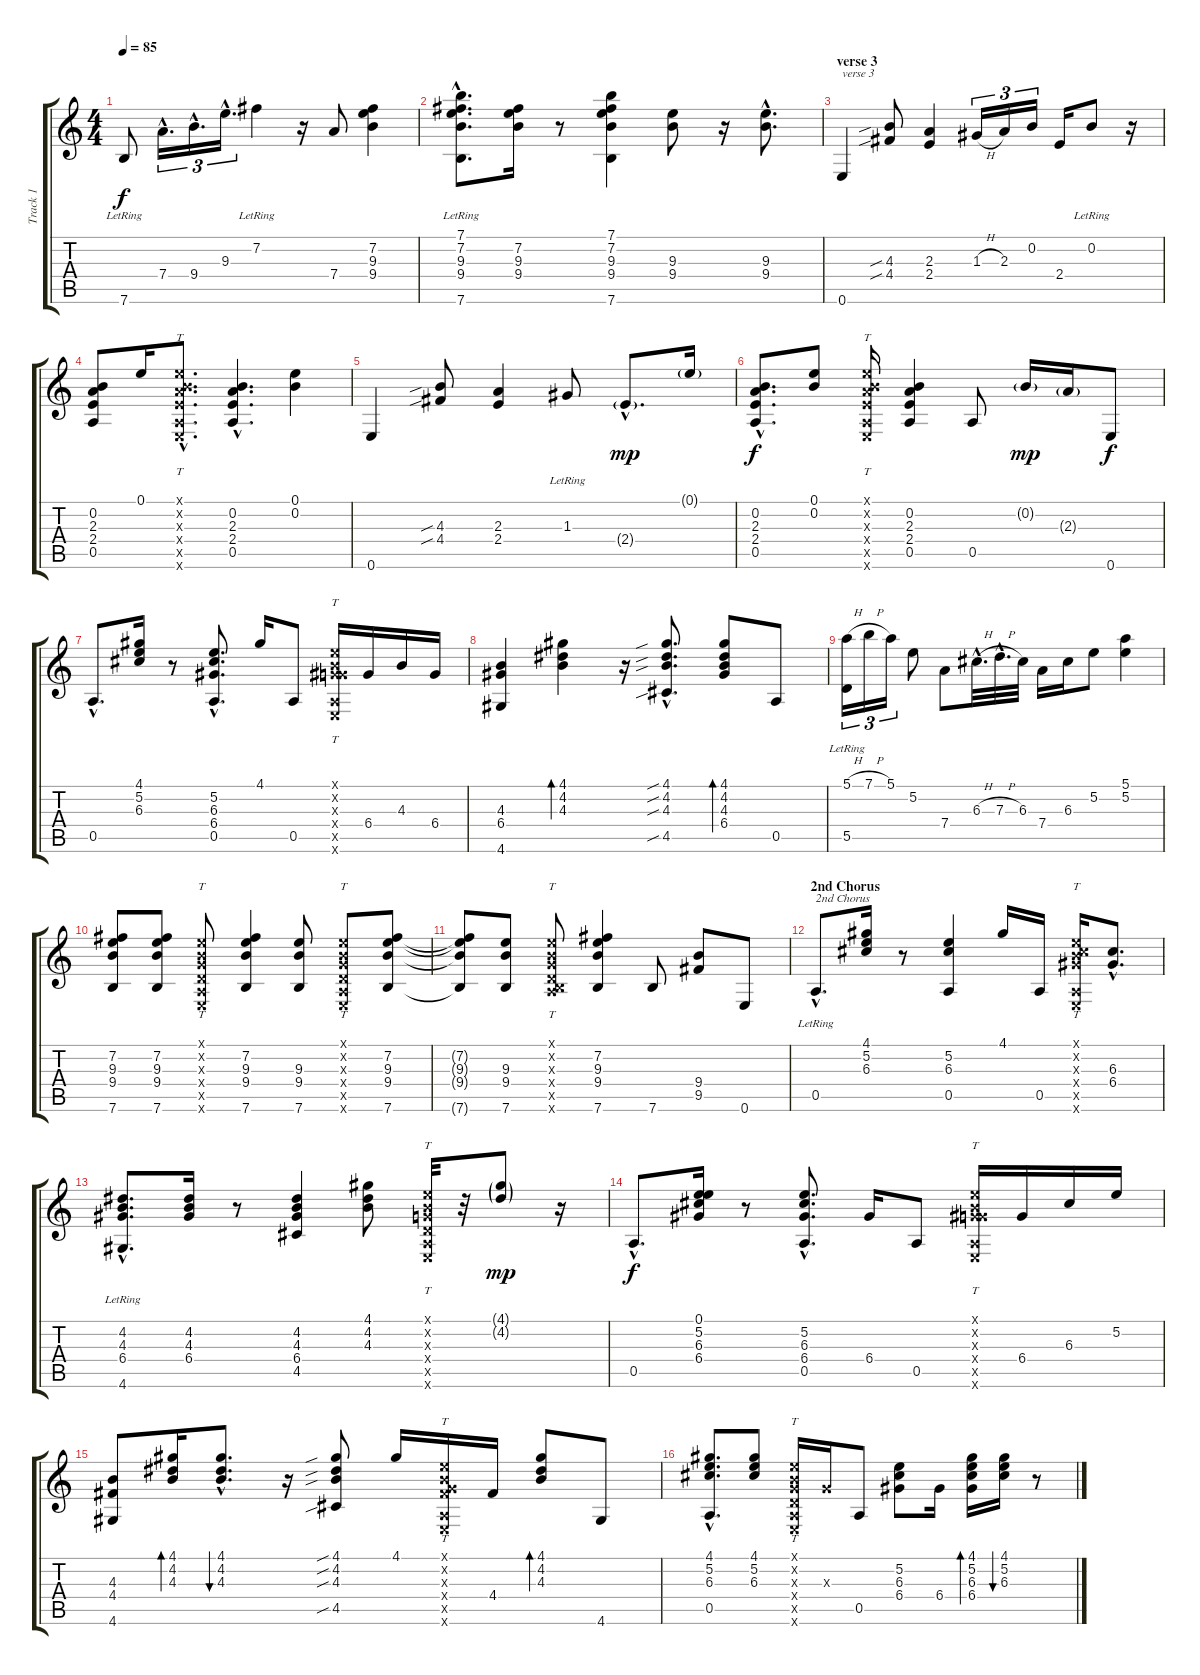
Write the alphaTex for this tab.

\track ("Track 1" "Track 1") {instrument acousticguitarnylon}
\staff {score tabs}
\tuning (E4 B3 G3 D3 A2 E2) {hide}
\ts (4 4)
\tempo 85
\clef g2
\ks c
7.6{lr}.8{dy f} 7.4{hac}.16{d tu (3 2)} 9.4{hac}.16{d tu (3 2)} 9.3{hac}.16{d tu (3 2)} 7.2{lr}.4 r.16 7.4.8 (7.2 9.3 9.4).4 |
(7.1{hac lr} 7.2{hac} 9.3{hac} 9.4{hac} 7.6{lr}).8{d} (7.2 9.3 9.4).16 r.8 (7.1 7.2 9.3 9.4 7.6).4 (9.3 9.4).8 r.16 (9.3{hac} 9.4{hac}).8{d} |
\section ("" "verse 3")
0.6.4{txt "verse 3"} (4.3{sib} 4.4{sib}).8 (2.3 2.4).4 1.3{h}.16{tu (3 2)} 2.3.16{tu (3 2)} 0.2.16{tu (3 2)} 2.4.16 0.2{lr}.8 r.16 |
(0.2 2.3 2.4 0.5).8 0.1.16 (0.1{hac x} 0.2{hac x} 2.3{hac x} 2.4{hac x} 0.5{hac x} 0.6{hac x}).8{tt d} (0.2{hac} 2.3{hac} 2.4{hac} 0.5{hac}).4{d} (0.1 0.2).4 |
0.6.4 (4.3{sib} 4.4{sib}).8 (2.3 2.4).4 1.3{lr}.8 2.4{g hac}.8{d dy mp} 0.1{g}.16 |
(0.2{hac} 2.3{hac} 2.4{hac} 0.5{hac}).8{d dy f} (0.1 0.2).8 (0.1{x} 0.2{x} 2.3{x} 2.4{x} 0.5{x} 0.6{x}).16{tt} (0.2 2.3 2.4 0.5).4 0.5.8 0.2{g}.16{dy mp} 2.3{g}.16 0.6.8{dy f} |
0.5{hac}.8{d} (4.1 5.2 6.3).16 r.8 (5.2{hac} 6.3{hac} 6.4{hac} 0.5{hac}).8{d} 4.1.16 0.5.8 (0.1{x} 0.2{x} 0.3{x} 6.4{x} 0.5{x} 0.6{x}).16{tt} 6.4.16 4.3.16 6.4.16 |
(4.3 6.4 4.6).4 (4.1 4.2 4.3).4{bd 60} r.16 (4.1{sib hac} 4.2{sib hac} 4.3{sib hac} 4.5{sib hac}).8{d} (4.1 4.2 4.3 6.4).8{bd 60} 0.5.8 |
(5.1{h} 5.5{lr}).16{tu (3 2)} 7.1{h}.16{tu (3 2)} 5.1.16{tu (3 2)} 5.2.8 7.4.8 6.3{h hac}.32{d} 7.3{h hac}.32{d} 6.3.32 7.4.16 6.3.16 5.2.8 (5.1 5.2).4 |
(7.2 9.3 9.4 7.6).8 (7.2 9.3 9.4 7.6).8 (0.1{x} 0.2{x} 0.3{x} 0.4{x} 0.5{x} 0.6{x}).8{tt} (7.2 9.3 9.4 7.6).4 (9.3 9.4 7.6).8 (0.1{x} 0.2{x} 0.3{x} 0.4{x} 0.5{x} 0.6{x}).8{tt} (7.2 9.3 9.4 7.6).8 |
(7.2{t} 9.3{t} 9.4{t} 7.6{t}).8 (9.3 9.4 7.6).8 (0.1{x} 0.2{x} 0.3{x} 0.4{x} 0.5{x} 7.6{x}).8{tt} (7.2 9.3 9.4 7.6).4 7.6.8 (9.4 9.5).8 0.6.8 |
\section ("" "2nd Chorus")
0.5{hac lr}.8{d txt "2nd Chorus"} (4.1 5.2 6.3).16 r.8 (5.2 6.3 0.5).4 4.1.16 0.5.16 (0.1{x} 0.2{x} 6.3{x} 6.4{x} 0.5{x} 0.6{x}).16{tt} (6.3{hac} 6.4{hac}).8{d} |
(4.2{hac} 4.3{hac} 6.4{hac} 4.6{hac lr}).8{d} (4.2 4.3 6.4).16 r.8 (4.2 4.3 6.4 4.5).4 (4.1 4.2 4.3).8 (0.1{x} 0.2{x} 0.3{x} 0.4{x} 0.5{x} 0.6{x}).32{tt} r.32 (4.1{g} 4.2{g}).8{dy mp} r.16 |
0.5{hac}.8{d dy f} (0.1 5.2 6.3 6.4).16 r.8 (5.2{hac} 6.3{hac} 6.4{hac} 0.5{hac}).8{d} 6.4.16 0.5.8 (0.1{x} 0.2{x} 0.3{x} 6.4{x} 0.5{x} 0.6{x}).16{tt} 6.4.16 6.3.16 5.2.16 |
(4.3 4.4 4.6).8 (4.1 4.2 4.3).16{bd 60} (4.1{hac} 4.2{hac} 4.3{hac}).8{d bu 60} r.16 (4.1{sib} 4.2{sib} 4.3{sib} 4.5{sib}).8 4.1.16 (0.1{x} 0.2{x} 0.3{x} 4.4{x} 0.5{x} 0.6{x}).16{tt} 4.4.16 (4.1 4.2 4.3).8{bd 60} 4.6.8 |
(4.1{hac} 5.2{hac} 6.3{hac} 0.5{hac}).8{d} (4.1 5.2 6.3).8 (0.1{x} 0.2{x} 0.3{x} 0.4{x} 0.5{x} 0.6{x}).16{tt} 0.3{x}.16 0.5.8 (5.2 6.3 6.4).8 6.4.16 (4.1 5.2 6.3 6.4).16{bd 60} (4.1 5.2 6.3).16{bu 60} r.8
